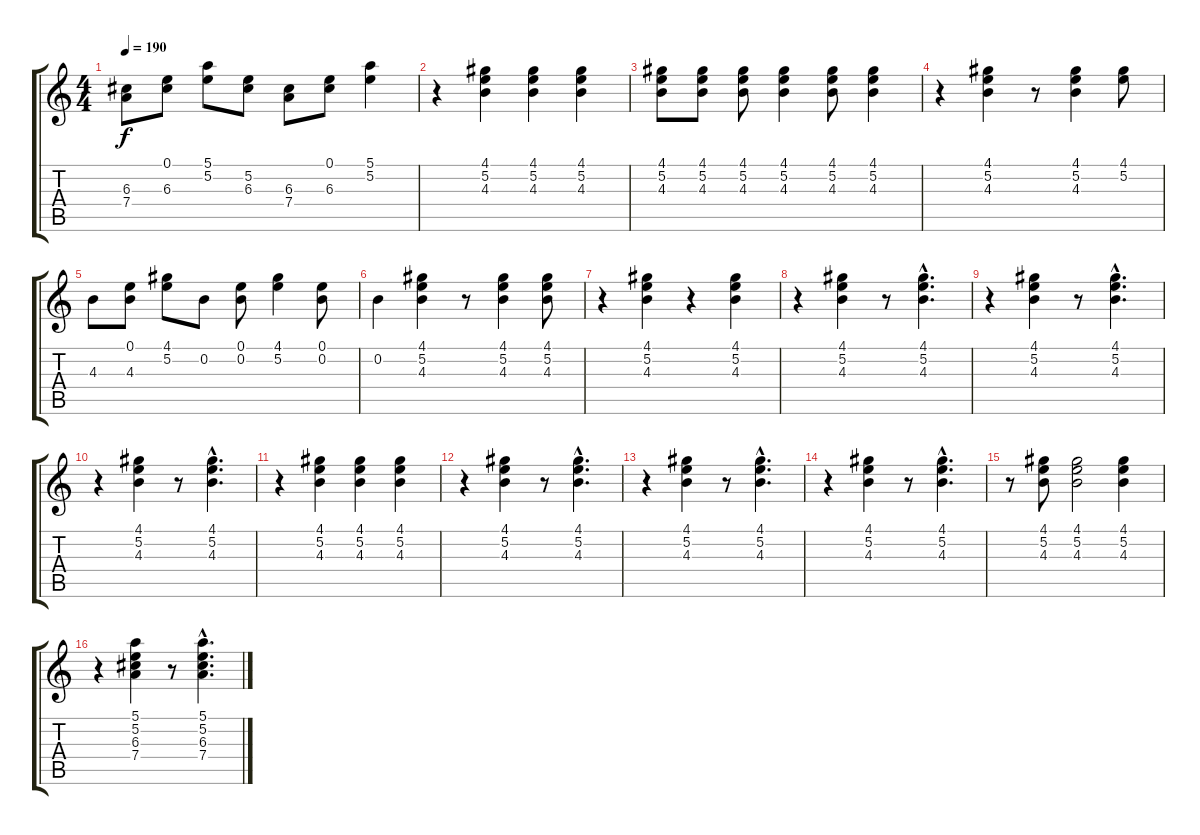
\track "" {instrument electricguitarclean}
\staff {score tabs}
\tuning (E4 B3 G3 D3 A2 E2) {hide}
\ts (4 4)
\tempo 190
\clef g2
\ks c
(6.3 7.4).8{dy f} (0.1 6.3).8 (5.1 5.2).8 (5.2 6.3).8 (6.3 7.4).8 (0.1 6.3).8 (5.1 5.2).4 |
r.4 (4.1 5.2 4.3).4 (4.1 5.2 4.3).4 (4.1 5.2 4.3).4 |
(4.1 5.2 4.3).8 (4.1 5.2 4.3).8 (4.1 5.2 4.3).8 (4.1 5.2 4.3).4 (4.1 5.2 4.3).8 (4.1 5.2 4.3).4 |
r.4 (4.1 5.2 4.3).4 r.8 (4.1 5.2 4.3).4 (4.1 5.2).8 |
4.3.8 (0.1 4.3).8 (4.1 5.2).8 0.2.8 (0.1 0.2).8 (4.1 5.2).4 (0.1 0.2).8 |
0.2.4 (4.1 5.2 4.3).4 r.8 (4.1 5.2 4.3).4 (4.1 5.2 4.3).8 |
r.4 (4.1 5.2 4.3).4 r.4 (4.1 5.2 4.3).4 |
r.4 (4.1 5.2 4.3).4 r.8 (4.1{hac} 5.2{hac} 4.3{hac}).4{d} |
r.4 (4.1 5.2 4.3).4 r.8 (4.1{hac} 5.2{hac} 4.3{hac}).4{d} |
r.4 (4.1 5.2 4.3).4 r.8 (4.1{hac} 5.2{hac} 4.3{hac}).4{d} |
r.4 (4.1 5.2 4.3).4 (4.1 5.2 4.3).4 (4.1 5.2 4.3).4 |
r.4 (4.1 5.2 4.3).4 r.8 (4.1{hac} 5.2{hac} 4.3{hac}).4{d} |
r.4 (4.1 5.2 4.3).4 r.8 (4.1{hac} 5.2{hac} 4.3{hac}).4{d} |
r.4 (4.1 5.2 4.3).4 r.8 (4.1{hac} 5.2{hac} 4.3{hac}).4{d} |
r.8 (4.1 5.2 4.3).8 (4.1 5.2 4.3).2 (4.1 5.2 4.3).4 |
r.4 (5.1 5.2 6.3 7.4).4 r.8 (5.1{hac} 5.2{hac} 6.3{hac} 7.4{hac}).4{d}
